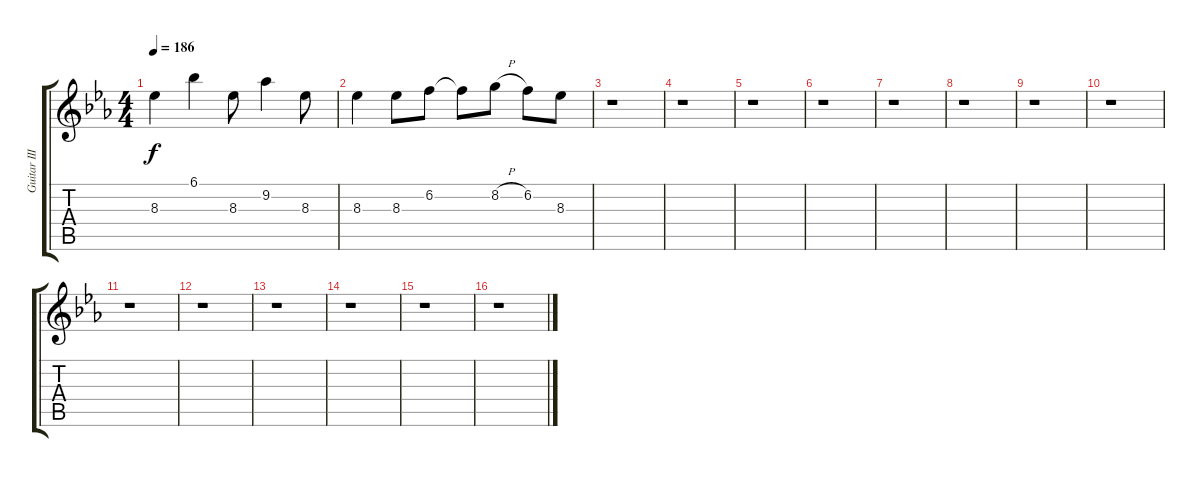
\track ("Guitar Ⅲ" "Guitar Ⅲ") {instrument overdrivenguitar}
\staff {score tabs}
\tuning (E4 B3 G3 D3 A2 E2) {hide}
\ts (4 4)
\tempo 186
\clef g2
\ks eb
8.3.4{dy f} 6.1.4 8.3.8 9.2.4 8.3.8 |
8.3.4 8.3.8 6.2.8 6.2{t}.8 8.2{h}.8 6.2.8 8.3.8 |
r.1 |
r.1 |
r.1 |
r.1 |
r.1 |
r.1 |
r.1 |
r.1 |
r.1 |
r.1 |
r.1 |
r.1 |
r.1 |
r.1
